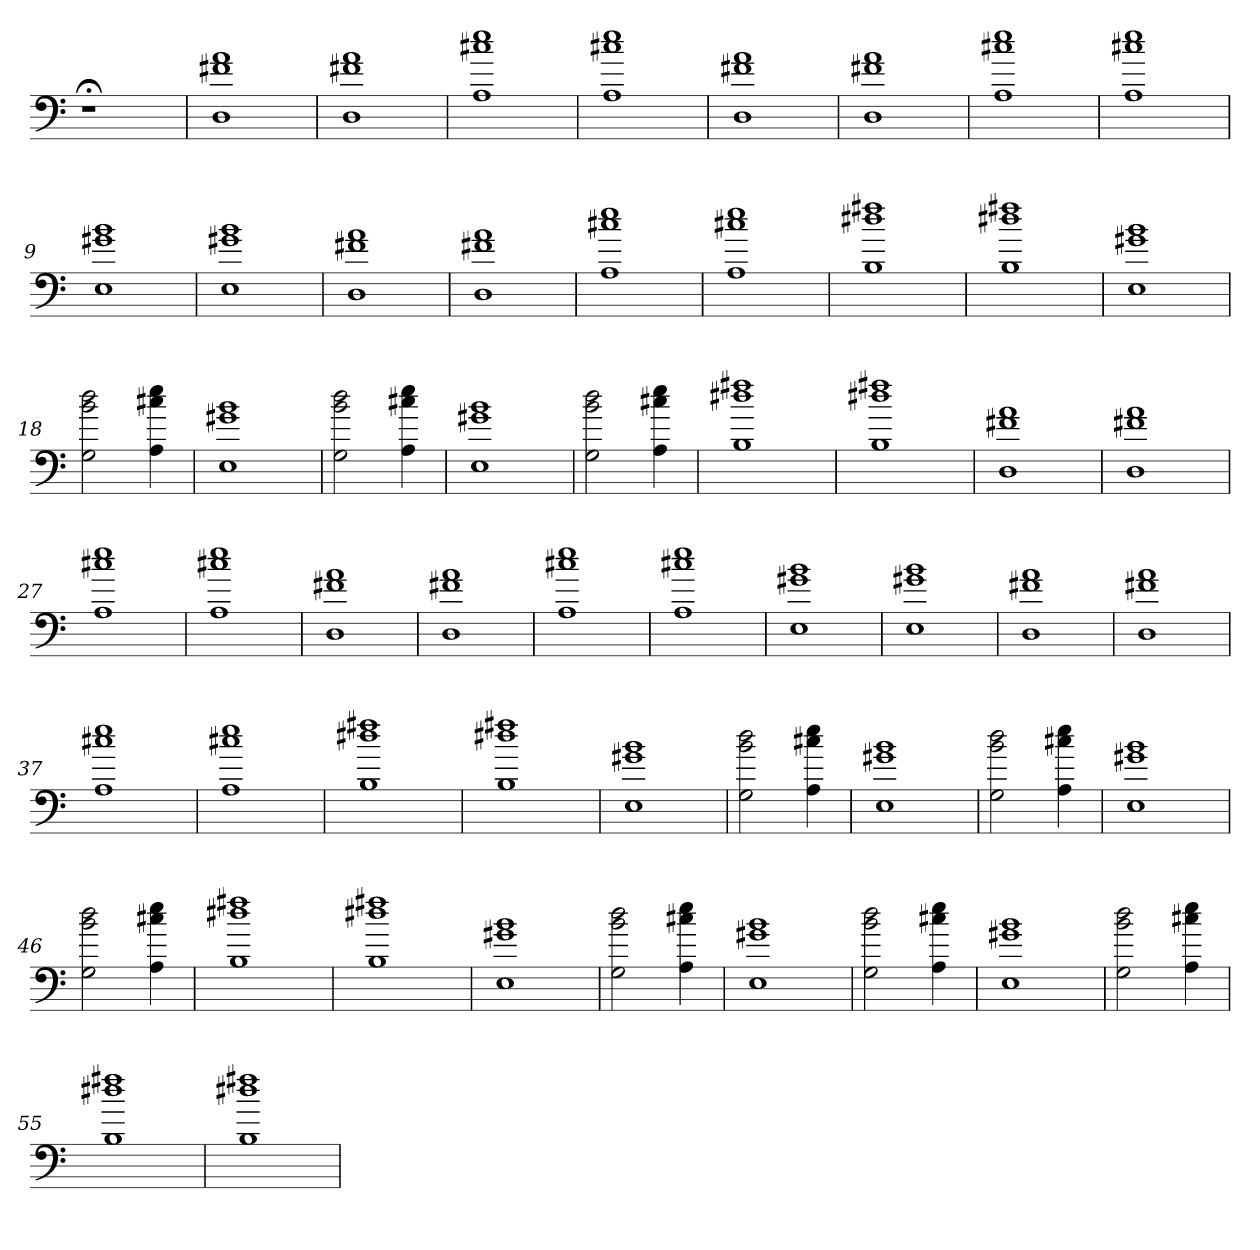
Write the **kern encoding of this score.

**kern
*part1
*staff1
=
1r;<
=1
1D 1f#X 1a
=2
1D 1f#X 1a
=3
1A 1cc#X 1ee
=4
1A 1cc#X 1ee
=5
1D 1f#X 1a
=6
1D 1f#X 1a
=7
1A 1cc#X 1ee
=8
1A 1cc#X 1ee
=9
1E 1g#X 1b
=10
1E 1g#X 1b
=11
1D 1f#X 1a
=12
1D 1f#X 1a
=13
1A 1cc#X 1ee
=14
1A 1cc#X 1ee
=15
1B 1dd#X 1ff#X
=16
1B 1dd#X 1ff#X
=17
1E 1g#X 1b
=18
2G 2b 2dd
4A 4cc#X 4ee
=19
1E 1g#X 1b
=20
2G 2b 2dd
4A 4cc#X 4ee
=21
1E 1g#X 1b
=22
2G 2b 2dd
4A 4cc#X 4ee
=23
1B 1dd#X 1ff#X
=24
1B 1dd#X 1ff#X
=25
1D 1f#X 1a
=26
1D 1f#X 1a
=27
1A 1cc#X 1ee
=28
1A 1cc#X 1ee
=29
1D 1f#X 1a
=30
1D 1f#X 1a
=31
1A 1cc#X 1ee
=32
1A 1cc#X 1ee
=33
1E 1g#X 1b
=34
1E 1g#X 1b
=35
1D 1f#X 1a
=36
1D 1f#X 1a
=37
1A 1cc#X 1ee
=38
1A 1cc#X 1ee
=39
1B 1dd#X 1ff#X
=40
1B 1dd#X 1ff#X
=41
1E 1g#X 1b
=42
2G 2b 2dd
4A 4cc#X 4ee
=43
1E 1g#X 1b
=44
2G 2b 2dd
4A 4cc#X 4ee
=45
1E 1g#X 1b
=46
2G 2b 2dd
4A 4cc#X 4ee
=47
1B 1dd#X 1ff#X
=48
1B 1dd#X 1ff#X
=49
1E 1g#X 1b
=50
2G 2b 2dd
4A 4cc#X 4ee
=51
1E 1g#X 1b
=52
2G 2b 2dd
4A 4cc#X 4ee
=53
1E 1g#X 1b
=54
2G 2b 2dd
4A 4cc#X 4ee
=55
1B 1dd#X 1ff#X
=56
1B 1dd#X 1ff#X
=
*-
